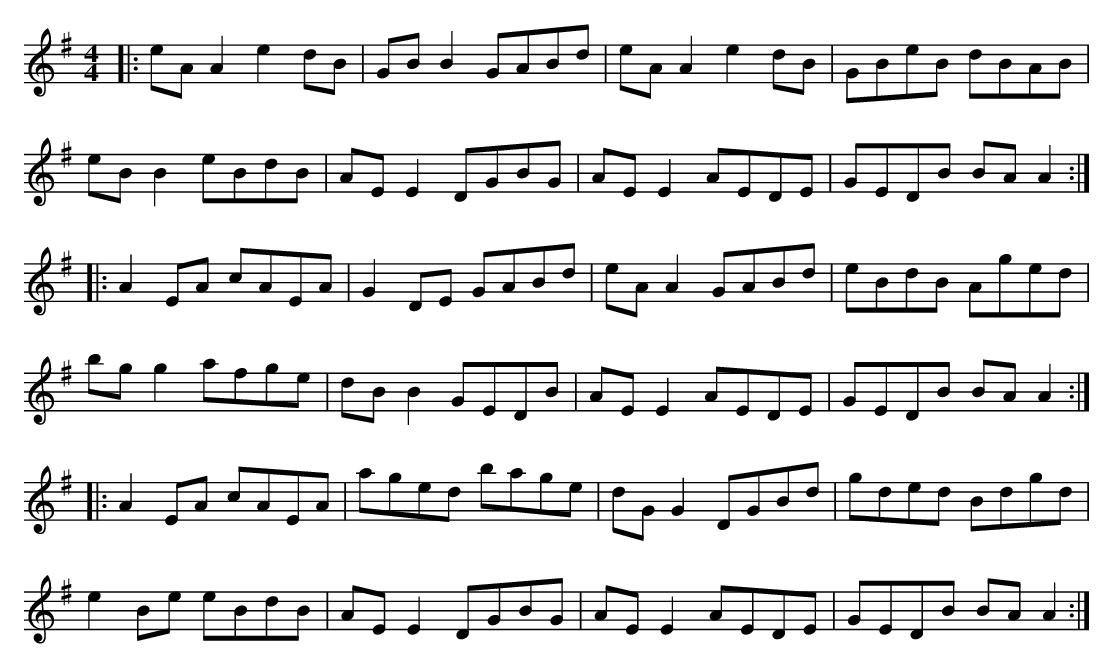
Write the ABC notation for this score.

X:1
M:4/4
K:Ador
|:eA A2 e2 dB|GB B2 GABd|eA A2 e2 dB|GBeB dBAB|
eB B2 eBdB|AE E2 DGBG|AE E2 AEDE|GEDB BA A2:|
|:A2EA cAEA|G2DE GABd|eA A2 GABd|eBdB Aged|
bg g2 afge|dB B2 GEDB|AE E2 AEDE|GEDB BA A2:|
|:A2EA cAEA|aged bage|dG G2 DGBd|gded Bdgd|
e2Be eBdB|AE E2 DGBG|AE E2 AEDE|GEDB BA A2:|
